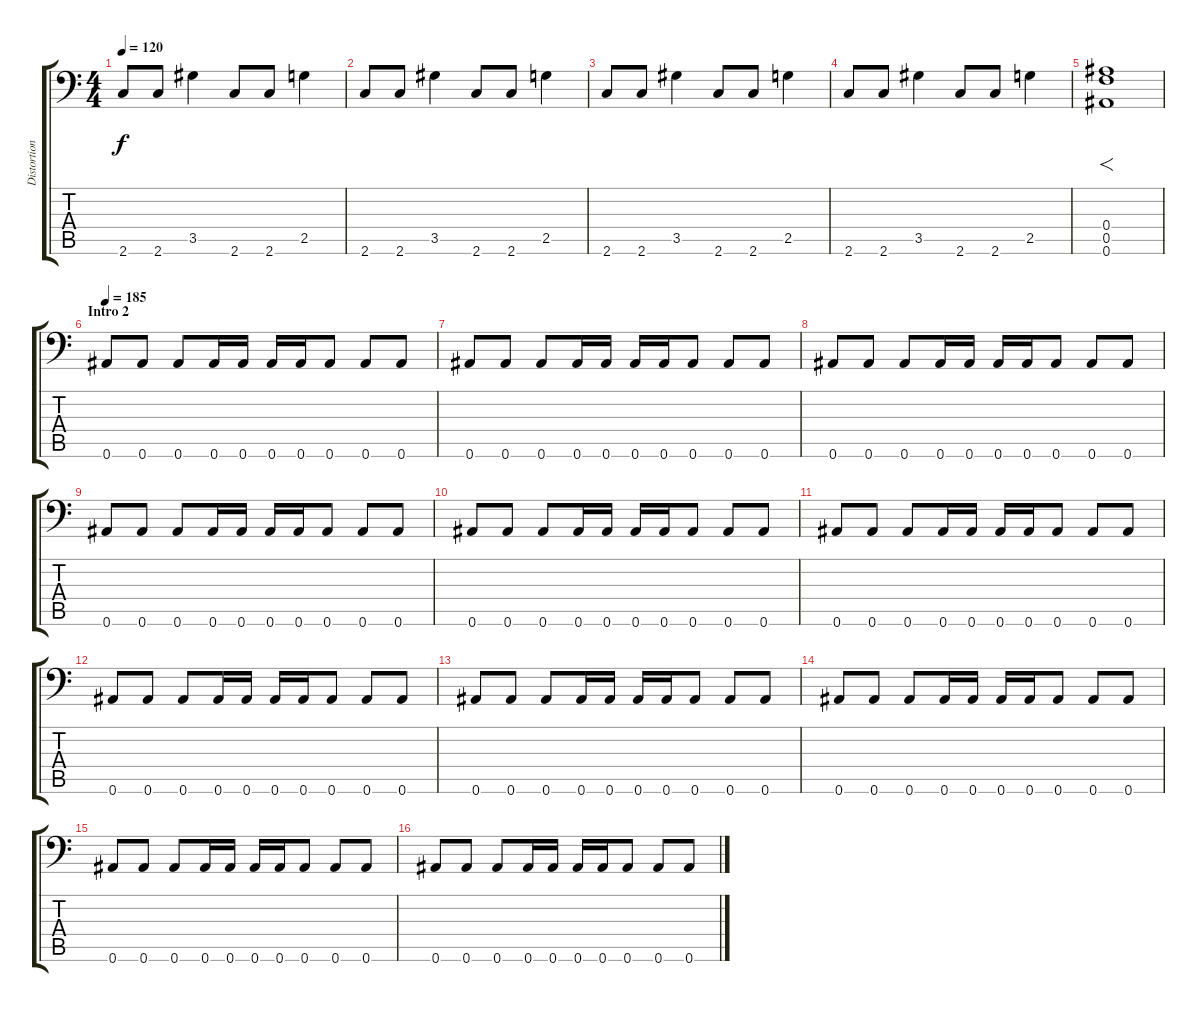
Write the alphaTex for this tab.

\track ("Distortion Guitar I" "Distortion") {instrument distortionguitar}
\staff {score tabs}
\tuning (C4 G3 Eb3 Bb2 F2 Bb1) {hide}
\ts (4 4)
\tempo 120
\clef f4
\ks c
2.6.8{dy f} 2.6.8 3.5.4 2.6.8 2.6.8 2.5.4 |
2.6.8 2.6.8 3.5.4 2.6.8 2.6.8 2.5.4 |
2.6.8 2.6.8 3.5.4 2.6.8 2.6.8 2.5.4 |
2.6.8 2.6.8 3.5.4 2.6.8 2.6.8 2.5.4 |
(0.4 0.5 0.6).1{f} |
\section ("" "Intro 2")
\tempo 185
0.6.8 0.6.8 0.6.8 0.6.16 0.6.16 0.6.16 0.6.16 0.6.8 0.6.8 0.6.8 |
0.6.8 0.6.8 0.6.8 0.6.16 0.6.16 0.6.16 0.6.16 0.6.8 0.6.8 0.6.8 |
0.6.8 0.6.8 0.6.8 0.6.16 0.6.16 0.6.16 0.6.16 0.6.8 0.6.8 0.6.8 |
0.6.8 0.6.8 0.6.8 0.6.16 0.6.16 0.6.16 0.6.16 0.6.8 0.6.8 0.6.8 |
0.6.8 0.6.8 0.6.8 0.6.16 0.6.16 0.6.16 0.6.16 0.6.8 0.6.8 0.6.8 |
0.6.8 0.6.8 0.6.8 0.6.16 0.6.16 0.6.16 0.6.16 0.6.8 0.6.8 0.6.8 |
0.6.8 0.6.8 0.6.8 0.6.16 0.6.16 0.6.16 0.6.16 0.6.8 0.6.8 0.6.8 |
0.6.8 0.6.8 0.6.8 0.6.16 0.6.16 0.6.16 0.6.16 0.6.8 0.6.8 0.6.8 |
0.6.8 0.6.8 0.6.8 0.6.16 0.6.16 0.6.16 0.6.16 0.6.8 0.6.8 0.6.8 |
0.6.8 0.6.8 0.6.8 0.6.16 0.6.16 0.6.16 0.6.16 0.6.8 0.6.8 0.6.8 |
0.6.8 0.6.8 0.6.8 0.6.16 0.6.16 0.6.16 0.6.16 0.6.8 0.6.8 0.6.8
